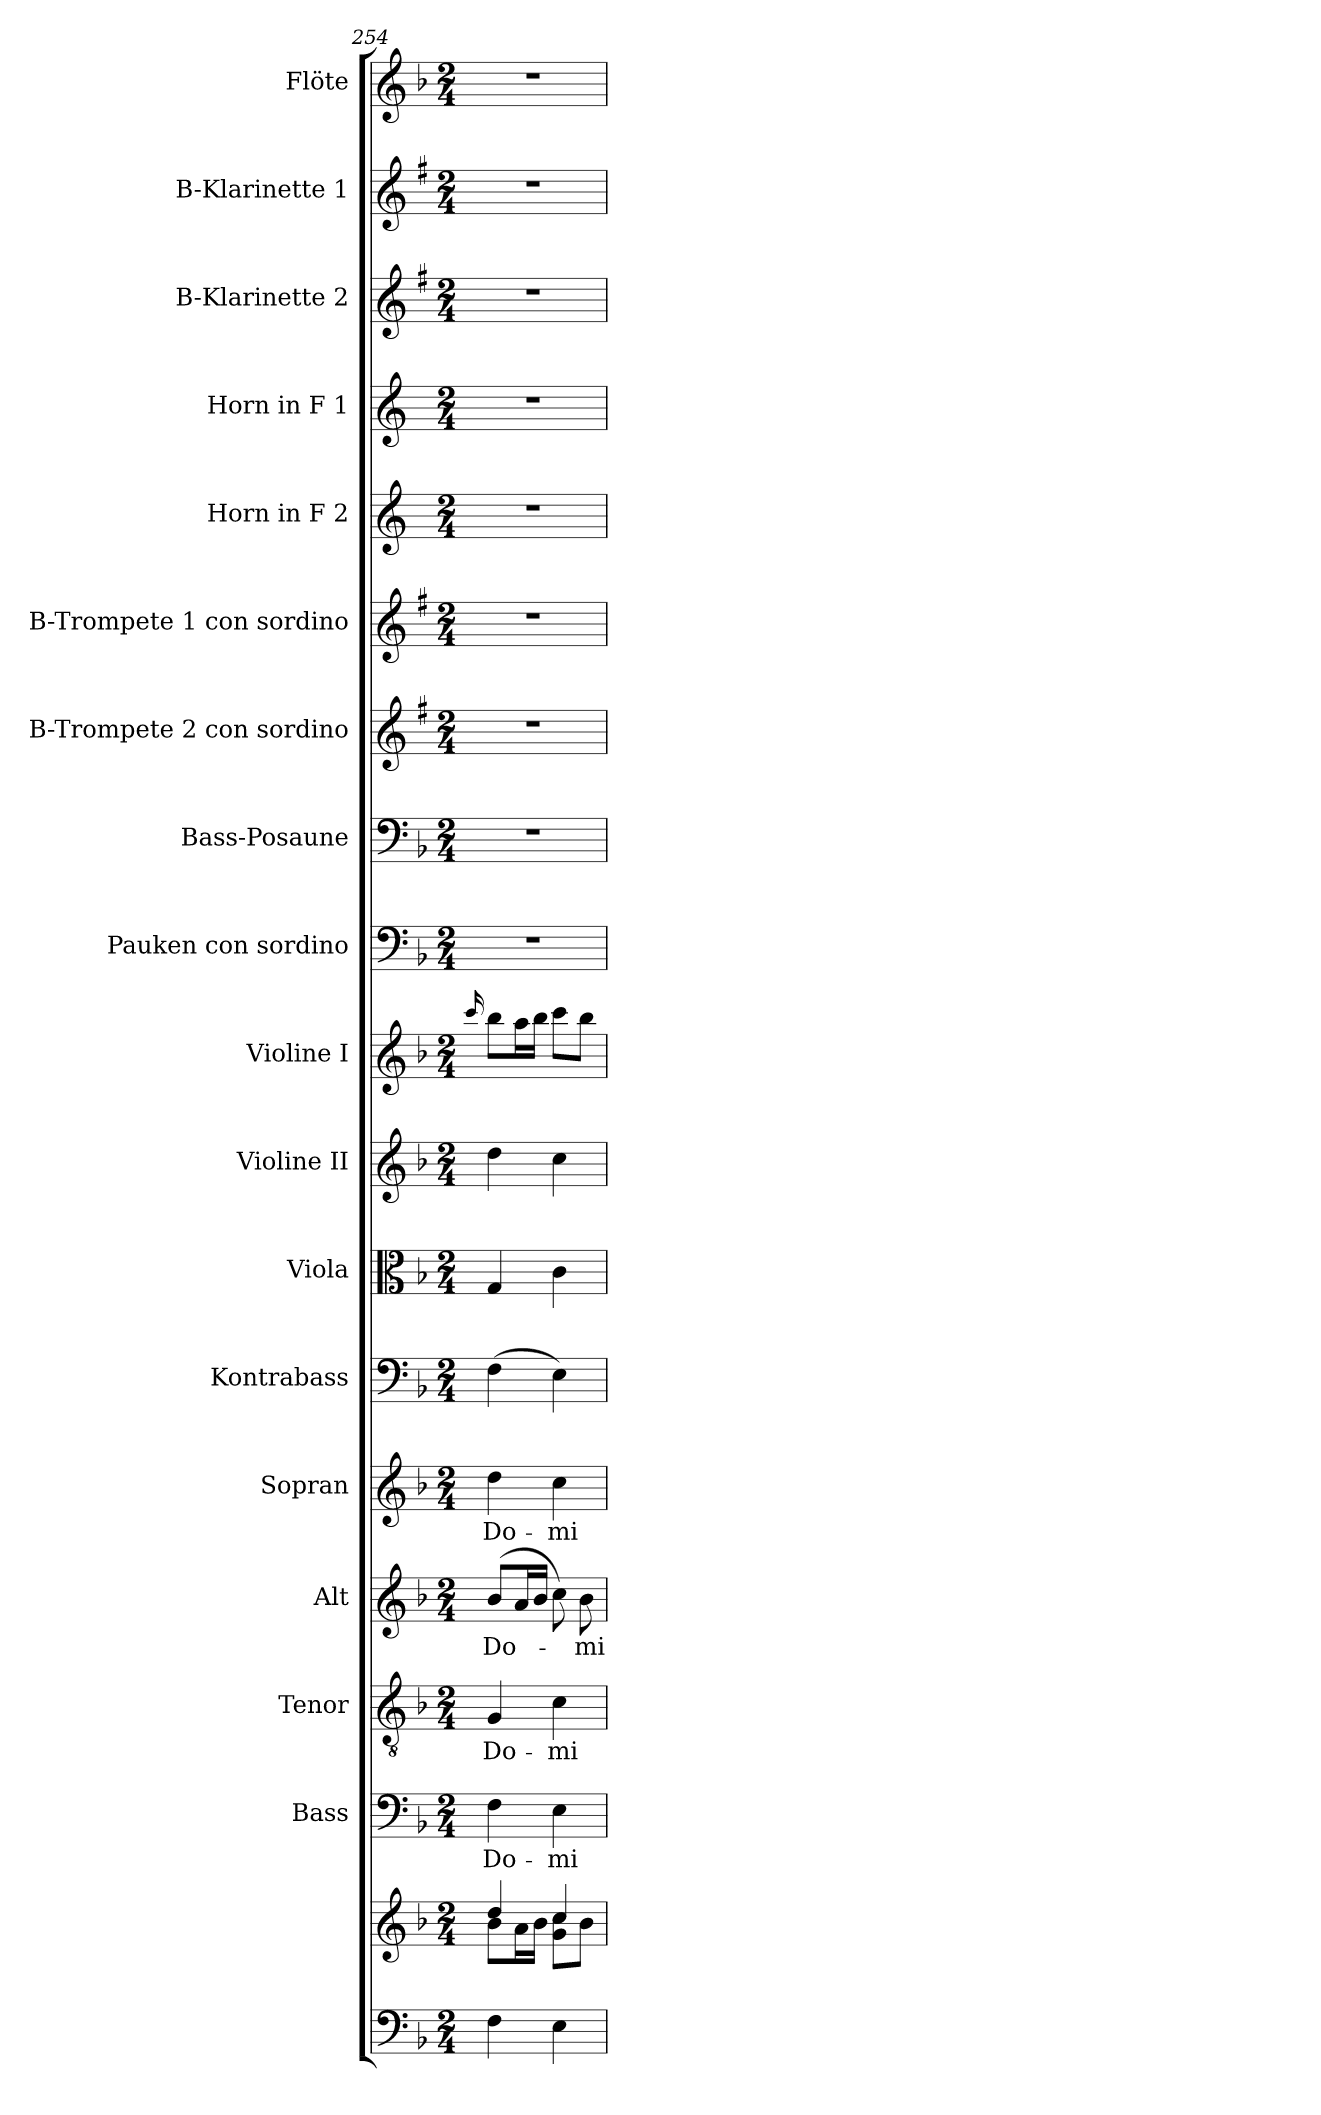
**kern	**kern	**kern	**text	**kern	**text	**kern	**text	**kern	**text	**kern	**kern	**kern	**kern	**kern	**kern	**kern	**kern	**kern	**kern	**kern	**kern	**kern
*part18	*part18	*part17	*part17	*part16	*part16	*part15	*part15	*part14	*part14	*part13	*part12	*part11	*part10	*part9	*part8	*part7	*part6	*part5	*part4	*part3	*part2	*part1
*staff19	*staff18	*staff17	*staff17	*staff16	*staff16	*staff15	*staff15	*staff14	*staff14	*staff13	*staff12	*staff11	*staff10	*staff9	*staff8	*staff7	*staff6	*staff5	*staff4	*staff3	*staff2	*staff1
*	*	*I"Bass	*	*I"Tenor	*	*I"Alt	*	*I"Sopran	*	*I"Kontrabass	*I"Viola	*I"Violine II	*I"Violine I	*I"Pauken con sordino	*I"Bass-Posaune	*I"B-Trompete 2 con sordino	*I"B-Trompete 1 con sordino	*I"Horn in F 2	*I"Horn in F 1	*I"B-Klarinette 2	*I"B-Klarinette 1	*I"Flöte
*	*	*I'B.	*	*I'T.	*	*I'A.	*	*I'S.	*	*I'Kb.	*I'Vla.	*I'Vl. II	*I'Vl. I	*I'Pk.	*I'B. Pos.	*I'B Trp. 2	*I'B Trp. 1	*	*	*I'B Kl. 2	*I'B Kl. 1	*I'Fl.
!!LO:PB:g=z
*clefF4	*clefG2	*clefF4	*	*clefGv2	*	*clefG2	*	*clefG2	*	*clefF4	*clefC3	*clefG2	*clefG2	*clefF4	*clefF4	*clefG2	*clefG2	*clefG2	*clefG2	*clefG2	*clefG2	*clefG2
*	*	*	*	*	*	*	*	*	*	*ITrd7c12	*	*	*	*	*	*ITrd1c2	*ITrd1c2	*ITrd4c7	*ITrd4c7	*ITrd1c2	*ITrd1c2	*
*k[b-]	*k[b-]	*k[b-]	*	*k[b-]	*	*k[b-]	*	*k[b-]	*	*k[b-]	*k[b-]	*k[b-]	*k[b-]	*k[b-]	*k[b-]	*k[b-]	*k[b-]	*k[b-]	*k[b-]	*k[b-]	*k[b-]	*k[b-]
*F:	*F:	*F:	*	*F:	*	*F:	*	*F:	*	*F:	*F:	*F:	*F:	*F:	*F:	*F:	*F:	*F:	*F:	*F:	*F:	*F:
*M2/4	*M2/4	*M2/4	*	*M2/4	*	*M2/4	*	*M2/4	*	*M2/4	*M2/4	*M2/4	*M2/4	*M2/4	*M2/4	*M2/4	*M2/4	*M2/4	*M2/4	*M2/4	*M2/4	*M2/4
=254	=254	=254	=254	=254	=254	=254	=254	=254	=254	=254	=254	=254	=254	=254	=254	=254	=254	=254	=254	=254	=254	=254
.	.	.	.	.	.	.	.	.	.	.	.	.	16qqccc/	.	.	.	.	.	.	.	.	.
*	*^	*	*	*	*	*	*	*	*	*	*	*	*	*	*	*	*	*	*	*	*	*
!	!	!	!	!LO:LY:b	!	!LO:LY:b	!	!LO:LY:b	!	!LO:LY:b	!	!	!	!	!	!	!	!	!	!	!	!	!
4F\	4dd/	8b-\L	4F\	Do-	4G/	Do-	(>8b-/L	Do-	4dd\	Do-	(>4FF\	4G/	4dd\	8bb-\L	2r	2r	2r	2r	2r	2r	2r	2r	2r
.	.	16a\L	.	.	.	.	16a/L	.	.	.	.	.	.	16aa\L	.	.	.	.	.	.	.	.	.
.	.	16b-\JJ	.	.	.	.	16b-/JJ	.	.	.	.	.	.	16bb-\JJ	.	.	.	.	.	.	.	.	.
!	!	!	!	!LO:LY:b	!	!LO:LY:b	!	!	!	!LO:LY:b	!	!	!	!	!	!	!	!	!	!	!	!	!
4E\	4cc/	8g\ 8cc\L	4E\	-mi-	4c\	-mi-	8cc\)	.	4cc\	-mi-	4EE\)	4c\	4cc\	8ccc\L	.	.	.	.	.	.	.	.	.
!	!	!	!	!	!	!	!	!LO:LY:b	!	!	!	!	!	!	!	!	!	!	!	!	!	!	!
.	.	8b-\J	.	.	.	.	8b-\	-mi-	.	.	.	.	.	8bb-\J	.	.	.	.	.	.	.	.	.
*	*v	*v	*	*	*	*	*	*	*	*	*	*	*	*	*	*	*	*	*	*	*	*	*
=	=	=	=	=	=	=	=	=	=	=	=	=	=	=	=	=	=	=	=	=	=	=
*-	*-	*-	*-	*-	*-	*-	*-	*-	*-	*-	*-	*-	*-	*-	*-	*-	*-	*-	*-	*-	*-	*-
